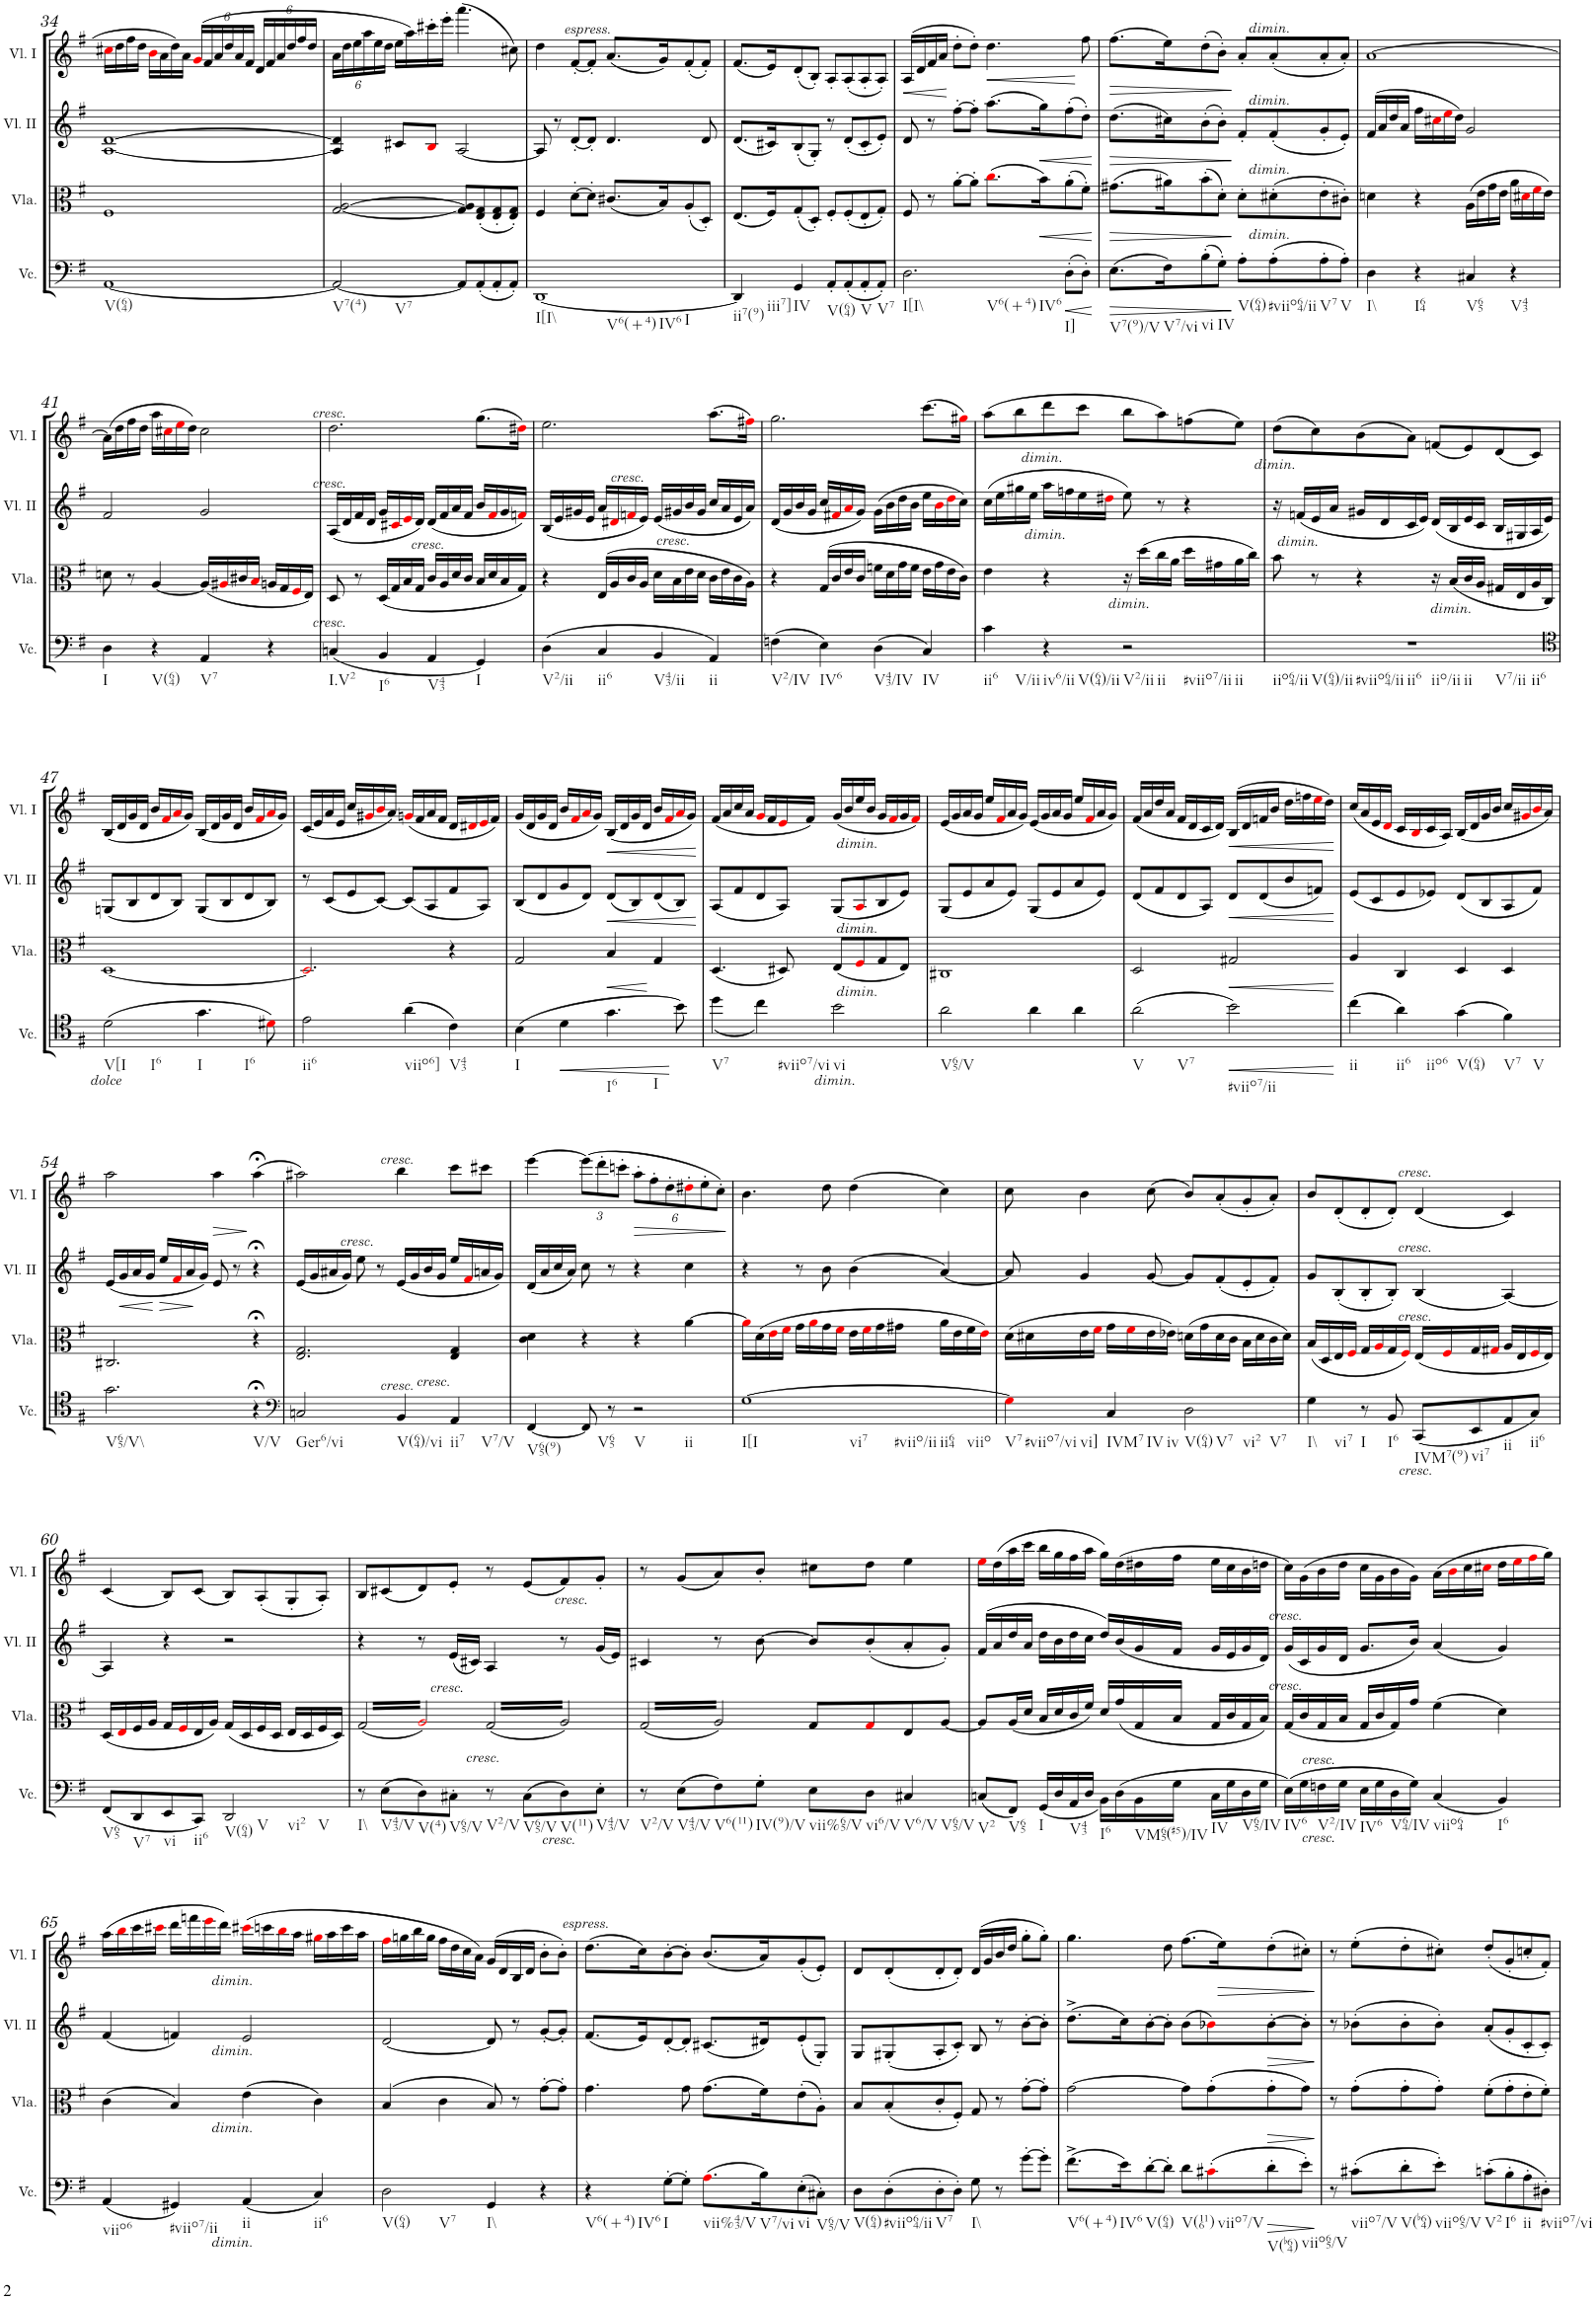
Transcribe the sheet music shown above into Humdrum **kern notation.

**kern	**dynam	**kern	**dynam	**kern	**dynam	**kern	**dynam
*part4	*part4	*part3	*part3	*part2	*part2	*part1	*part1
*staff4	*staff4	*staff3	*staff3	*staff2	*staff2	*staff1	*staff1
*I"Violoncello	*	*I"Viola	*	*I"Violine II	*	*I"Violine I	*
*I'Vc.	*	*I'Vla.	*	*I'Vl. II	*	*I'Vl. I	*
!!LO:PB:g=z
*clefF4	*	*clefC3	*	*clefG2	*	*clefG2	*
*k[f#]	*	*k[f#]	*	*k[f#]	*	*k[f#]	*
*M4/4	*	*M4/4	*	*M4/4	*	*M4/4	*
*met(c)	*	*met(c)	*	*met(c)	*	*met(c)	*
=34	=34	=34	=34	=34	=34	=34	=34
!LO:TX:b:t=V(64)	!	!	!	!	!	!	!
[1AA	.	1F#	.	[1A [1d	.	16cc#Xi\LL	.
.	.	.	.	.	.	16dd\	.
.	.	.	.	.	.	16ff#\	.
.	.	.	.	.	.	16dd\JJ	.
.	.	.	.	.	.	16bi\LL	.
.	.	.	.	.	.	16a\	.
.	.	.	.	.	.	16dd\	.
.	.	.	.	.	.	16a\JJ	.
*	*	*	*	*	*	*Xbrackettup	*
.	.	.	.	.	.	(>24gi/LL	.
.	.	.	.	.	.	24f#/	.
.	.	.	.	.	.	24a/	.
.	.	.	.	.	.	24dd/	.
.	.	.	.	.	.	24a/	.
.	.	.	.	.	.	24f#/JJ	.
.	.	.	.	.	.	24d/LL	.
.	.	.	.	.	.	24f#/	.
.	.	.	.	.	.	24a/	.
.	.	.	.	.	.	24dd/	.
.	.	.	.	.	.	24ff#/	.
.	.	.	.	.	.	24dd/JJ	.
=35	=35	=35	=35	=35	=35	=35	=35
!LO:TX:b:t=V7(4)	!	!	!	!	!	!	!
!LO:TX:b:t=V7	!	!	!	!	!	!	!
2AA/_	.	[2G/ [2A/	.	4A/] 4d/]	.	24a\LL	.
.	.	.	.	.	.	24dd\	.
.	.	.	.	.	.	24ee\	.
.	.	.	.	.	.	24aa\	.
.	.	.	.	.	.	24ee\	.
.	.	.	.	.	.	24dd\JJ	.
.	.	.	.	8c#X/L	.	16ee\LL	.
.	.	.	.	.	.	16aa\)	.
.	.	.	.	8Bi/J	.	16ccc#X'\	.
.	.	.	.	.	.	16eee'\JJ	.
8AA/L]	.	8G/] 8A/]L	.	[2A/	.	(4.aaa\	.
(8AA'/	.	(8E/' 8G/'	.	.	.	.	.
8AA'/	.	8E/' 8G/'	.	.	.	.	.
8AA'/J)	.	8E/' 8G/'J)	.	.	.	8cc#X\)	.
=36	=36	=36	=36	=36	=36	=36	=36
!LO:TX:b:t=I[I\\	!	!	!	!	!	!	!
!LO:TX:b:t=V6(+4)	!	!	!	!	!	!	!
!LO:TX:b:t=IV6	!	!	!	!	!	!	!
!LO:TX:b:t=I	!	!	!	!	!	!	!
[1DD	.	4F#/	.	8A/]	.	4dd\	.
.	.	.	.	8r	.	.	.
.	.	[8d'\L	.	[8d'/L	.	[8f#'/L	.
!	!	!	!	!	!	!LO:TX:a:i:t=espress.	!
.	.	8d'\J]	.	8d'/J]	.	8f#'/J]	.
.	.	(8.c#X/L	.	4.d/	.	(8.a/L	.
.	.	16B/K)	.	.	.	16g/K)	.
.	.	(8A'/	.	.	.	(8f#'/	.
.	.	8D'/J)	.	8d/	.	8f#'/J)	.
=37	=37	=37	=37	=37	=37	=37	=37
!LO:TX:b:t=ii7(9)	!	!	!	!	!	!	!
!LO:TX:b:t=iii7]	!	!	!	!	!	!	!
4DD/]	.	(8.E/L	.	(8.d/L	.	(8.f#/L	.
.	.	16F#/K)	.	16c#X/K)	.	16e/K)	.
!LO:TX:b:t=IV	!	!	!	!	!	!	!
4GG/	.	(8G'/	.	(8B'/	.	(8d'/	.
.	.	8D'/J)	.	8G'/J)	.	8B'/J)	.
!LO:TX:b:t=V(64)	!	!	!	!	!	!	!
8AA'/L	.	8F#'/L	.	8r	.	8A'/L	.
(8AA'/	.	(8F#'/	.	(8d'/L	.	(8A'/	.
!LO:TX:b:t=V	!	!	!	!	!	!	!
8AA'/	.	8E'/	.	8c#'/	.	8A'/	.
!LO:TX:b:t=V7	!	!	!	!	!	!	!
8AA'/J)	.	8G'/J)	.	8e'/J)	.	8A'/J)	.
=38	=38	=38	=38	=38	=38	=38	=38
!LO:TX:b:t=I[I\\	!	!	!	!	!	!	!
!LO:TX:b:t=V6(+4)	!	!	!	!	!	!	!
!LO:TX:b:t=IV6	!	!	!	!	!	!	!
!	!	!	!	!	!	!	!LO:HP:b
2.D\	.	8F#/	.	8d/	.	(16A/LL	<
.	.	.	.	.	.	16d/	.
.	.	8r	.	8r	.	16f#/	.
.	.	.	.	.	.	16a/JJ	.
.	.	[8a'\L	.	[8ff#'\L	.	8dd'\L	[
.	.	8a'\J]	.	8ff#'\J]	.	8dd'\J)	.
!	!	!	!	!	!	!	!LO:HP:b
.	.	(8.cci\L	.	(8.aa\L	.	4.dd\	<
!	!	!	!LO:HP:b	!	!LO:HP:b	!	!
.	.	16b\K)	<	16gg\K)	<	.	.
!LO:TX:b:t=I]	!	!	!	!	!	!	!
!	!LO:HP:b	!	!	!	!	!	!
(8D'\L	<	(8a'\	.	(8ff#'\	.	.	.
8D'\J)	.	8f#'\J)	.	8dd'\J)	.	8ff#\	[
.	[	.	[	.	[	.	.
=39	=39	=39	=39	=39	=39	=39	=39
!LO:TX:b:t=V7(9)/V	!	!	!	!	!	!	!
!	!LO:HP:b	!	!LO:HP:b	!	!LO:HP:b	!	!LO:HP:b
(8.E\L	>	(8.g#X\L	>	(8.dd\L	>	(8.ff#\L	>
!LO:TX:b:t=V7/vi	!	!	!	!	!	!	!
16F#\K)	.	16a#X\K)	.	16cc#X\K)	.	16ee\K)	.
!LO:TX:b:t=vi	!	!	!	!	!	!	!
(8B'\	.	(8b'\	.	(8b'\	.	(8dd'\	.
!LO:TX:b:t=IV	!	!	!	!	!	!	!
8G'\J)	.	8d'\J)	.	8b'\J)	.	8b'\J)	.
!LO:TX:b:t=V(64)	!	!	!	!	!	!	!
8A'\L	]	8d'\L	]	8f#'/L	]	8a'/L	]
!	!	!	!	!	!	!LO:TX:a:i:t=dimin.	!
!	!	!	!	!LO:TX:a:i:t=dimin.	!	!	!
!	!	!LO:TX:a:i:t=dimin.	!	!	!	!	!
!LO:TX:a:i:t=dimin.	!	!	!	!	!	!	!
!LO:TX:b:t=#viio64/ii	!	!	!	!	!	!	!
(8A'\	.	(8d#X'\	.	(8f#'/	.	(8a'/	.
!LO:TX:b:t=V7	!	!	!	!	!	!	!
8A'\	.	8e'\	.	8g'/	.	8a'/	.
!LO:TX:b:t=V	!	!	!	!	!	!	!
8A'\J)	.	8c#X'\J)	.	8e'/J)	.	8a'/J)	.
=40	=40	=40	=40	=40	=40	=40	=40
!LO:TX:b:t=I\\	!	!	!	!	!	!	!
4D\	.	4dn\	.	(16f#/LL	.	[1a	.
.	.	.	.	16a/	.	.	.
.	.	.	.	16dd/	.	.	.
.	.	.	.	16a/JJ	.	.	.
!LO:TX:b:t=I64	!	!	!	!	!	!	!
4r	.	4r	.	16ff#\LL	.	.	.
.	.	.	.	16cc#Xi\	.	.	.
.	.	.	.	16eei\	.	.	.
.	.	.	.	16dd\JJ)	.	.	.
!LO:TX:b:t=V65	!	!	!	!	!	!	!
4C#X/	.	(16A\LL	.	2g/	.	.	.
.	.	16e\	.	.	.	.	.
.	.	16g\	.	.	.	.	.
.	.	16e\JJ	.	.	.	.	.
!LO:TX:b:t=V43	!	!	!	!	!	!	!
4r	.	16a\LL	.	.	.	.	.
.	.	16d#Xi\	.	.	.	.	.
.	.	16f#i\	.	.	.	.	.
.	.	16e\JJ)	.	.	.	.	.
!!LO:LB:g=z
=41	=41	=41	=41	=41	=41	=41	=41
!LO:TX:b:t=I	!	!	!	!	!	!	!
4D\	.	8dn\	.	2f#/	.	(16a\LL]	.
.	.	.	.	.	.	16dd\	.
.	.	8r	.	.	.	16ff#\	.
.	.	.	.	.	.	16dd\JJ	.
!LO:TX:b:t=V(64)	!	!	!	!	!	!	!
4r	.	[4A/	.	.	.	16aa\LL	.
.	.	.	.	.	.	16cc#Xi\	.
.	.	.	.	.	.	16eei\	.
.	.	.	.	.	.	16dd\JJ)	.
!LO:TX:b:t=V7	!	!	!	!	!	!	!
4AA/	.	(16A/LL]	.	2g/	.	2cc#\	.
.	.	16A#Xi/	.	.	.	.	.
.	.	16c#X/	.	.	.	.	.
.	.	16Bi/JJ	.	.	.	.	.
4r	.	16An/LL	.	.	.	.	.
.	.	16G/	.	.	.	.	.
.	.	16F#i/	.	.	.	.	.
.	.	16E/JJ)	.	.	.	.	.
=42	=42	=42	=42	=42	=42	=42	=42
!	!	!	!	!	!	!LO:TX:a:i:t=cresc.	!
!	!	!	!	!LO:TX:a:i:t=cresc.	!	!	!
!LO:TX:a:i:t=cresc.	!	!	!	!	!	!	!
!LO:TX:b:t=I.V2	!	!	!	!	!	!	!
(4Cn/	.	8D/	.	(16A/LL	.	2.dd\	.
.	.	.	.	16d/	.	.	.
.	.	8r	.	16f#/	.	.	.
.	.	.	.	16d/JJ	.	.	.
!LO:TX:b:t=I6	!	!	!	!	!	!	!
4BB/	.	(16D/LL	.	16g/LL	.	.	.
.	.	16G/	.	16c#Xi/	.	.	.
.	.	16B/	.	16ei/	.	.	.
.	.	16G/JJ	.	16d/JJ)	.	.	.
!	!	!LO:TX:a:i:t=cresc.	!	!	!	!	!
!LO:TX:b:t=V43	!	!	!	!	!	!	!
4AA/	.	16c/LL	.	(16d/LL	.	.	.
.	.	16A/	.	16f#/	.	.	.
.	.	16d/	.	16a/	.	.	.
.	.	16c/JJ	.	16f#/JJ	.	.	.
!LO:TX:b:t=I	!	!	!	!	!	!	!
4GG/)	.	16B/LL	.	16b/LL	.	(8.gg\L	.
.	.	16d/	.	16f#i/	.	.	.
.	.	16B/	.	16g/	.	.	.
.	.	16G/JJ)	.	16fni/JJ)	.	16dd#Xi\Jk)	.
=43	=43	=43	=43	=43	=43	=43	=43
!LO:TX:b:t=V2/ii	!	!	!	!	!	!	!
(4D\	.	4r	.	(16B/LL	.	2.ee\	.
.	.	.	.	16e/	.	.	.
.	.	.	.	16g#X/	.	.	.
.	.	.	.	16e/JJ	.	.	.
!LO:TX:b:t=ii6	!	!	!	!	!	!	!
4C/	.	(16E/LL	.	16a/LL	.	.	.
.	.	16A/	.	16d#Xi/	.	.	.
!	!	!	!	!LO:TX:a:i:t=cresc.	!	!	!
.	.	16c/	.	16fni/	.	.	.
.	.	16A/JJ	.	16e/JJ)	.	.	.
!LO:TX:b:t=V43/ii	!	!	!	!	!	!	!
4BB/	.	16d\LL	.	(16e/LL	.	.	.
!	!	!LO:TX:a:i:t=cresc.	!	!	!	!	!
.	.	16B\	.	16g#X/	.	.	.
.	.	16e\	.	16b/	.	.	.
.	.	16d\JJ	.	16g#/JJ	.	.	.
!LO:TX:b:t=ii	!	!	!	!	!	!	!
4AA/)	.	16c\LL	.	16cc/LL	.	(8.aa\L	.
.	.	16e\	.	16a/	.	.	.
.	.	16c\	.	16e/	.	.	.
.	.	16A\JJ)	.	16a/JJ)	.	16ff#Xi\Jk)	.
=44	=44	=44	=44	=44	=44	=44	=44
!LO:TX:b:t=V2/IV	!	!	!	!	!	!	!
(4Fn\	.	4r	.	(16d/LL	.	2.gg\	.
.	.	.	.	16g/	.	.	.
.	.	.	.	16b/	.	.	.
.	.	.	.	16g/JJ	.	.	.
!LO:TX:b:t=IV6	!	!	!	!	!	!	!
4E\)	.	(16G/LL	.	16cc/LL	.	.	.
.	.	16c/	.	16f#Xi/	.	.	.
.	.	16e/	.	16ai/	.	.	.
.	.	16c/JJ	.	16g/JJ)	.	.	.
!LO:TX:b:t=V43/IV	!	!	!	!	!	!	!
(4D\	.	16fn\LL	.	(16g\LL	.	.	.
.	.	16d\	.	16b\	.	.	.
.	.	16g\	.	16dd\	.	.	.
.	.	16f\JJ	.	16b\JJ	.	.	.
!LO:TX:b:t=IV	!	!	!	!	!	!	!
4C/)	.	16e\LL	.	16ee\LL	.	(8.ccc\L	.
.	.	16g\	.	16bi\	.	.	.
.	.	16e\	.	16ddi\	.	.	.
.	.	16c\JJ)	.	16cc\JJ)	.	16gg#Xi\Jk)	.
=45	=45	=45	=45	=45	=45	=45	=45
!LO:TX:b:t=ii6	!	!	!	!	!	!	!
!LO:TX:b:t=V/ii	!	!	!	!	!	!	!
4c\	.	4e\	.	(16cc\LL	.	(8aa\L	.
.	.	.	.	16ee\	.	.	.
.	.	.	.	16gg#X\	.	8bb\	.
.	.	.	.	16ee\JJ	.	.	.
!	!	!	!	!	!	!LO:TX:b:i:t=dimin.	!
!	!	!	!	!LO:TX:b:i:t=dimin.	!	!	!
!LO:TX:b:t=iv6/ii	!	!	!	!	!	!	!
!LO:TX:b:t=V(64)/ii	!	!	!	!	!	!	!
4r	.	4r	.	16aa\LL	.	8ddd\	.
.	.	.	.	16ffn\	.	.	.
.	.	.	.	16ee\	.	8ccc\J	.
.	.	.	.	16dd#Xi\JJ	.	.	.
!LO:TX:b:t=V2/ii	!	!	!	!	!	!	!
!LO:TX:b:t=ii	!	!	!	!	!	!	!
!LO:TX:b:t=#viio7/ii	!	!	!	!	!	!	!
!LO:TX:b:t=ii	!	!	!	!	!	!	!
2r	.	16r	.	8ee\)	.	8bb\L	.
!	!	!LO:TX:b:i:t=dimin.	!	!	!	!	!
.	.	(16dd\LL	.	.	.	.	.
.	.	16cc\	.	8r	.	8aa\)	.
.	.	16a\JJ	.	.	.	.	.
.	.	16dd\LL	.	4r	.	(8ffn\	.
.	.	16g#X\	.	.	.	.	.
.	.	16a\	.	.	.	8ee\J)	.
.	.	16cc\JJ)	.	.	.	.	.
=46	=46	=46	=46	=46	=46	=46	=46
!	!	!	!	!	!	!LO:TX:b:i:t=dimin.	!
!LO:TX:b:t=iio64/ii	!	!	!	!	!	!	!
!LO:TX:b:t=V(64)/ii	!	!	!	!	!	!	!
!LO:TX:b:t=#viio64/ii	!	!	!	!	!	!	!
!LO:TX:b:t=ii6	!	!	!	!	!	!	!
!LO:TX:b:t=iio/ii	!	!	!	!	!	!	!
!LO:TX:b:t=ii	!	!	!	!	!	!	!
!LO:TX:b:t=V7/ii	!	!	!	!	!	!	!
!LO:TX:b:t=ii6	!	!	!	!	!	!	!
1r	.	8b\	.	16r	.	(8dd\L	.
!	!	!	!	!LO:TX:b:i:t=dimin.	!	!	!
.	.	.	.	(16fn/LL	.	.	.
.	.	8r	.	16e/	.	8cc\)	.
.	.	.	.	16a/JJ	.	.	.
.	.	4r	.	16g#X/LL	.	(8b\	.
.	.	.	.	16d/	.	.	.
.	.	.	.	16c/	.	8a\J)	.
.	.	.	.	16e/JJ)	.	.	.
.	.	16r	.	(16d/LL	.	(8fn/L	.
!	!	!LO:TX:b:i:t=dimin.	!	!	!	!	!
.	.	(16B/LL	.	16B/	.	.	.
.	.	16c/	.	16e/	.	8e/)	.
.	.	16A/JJ	.	16c/JJ	.	.	.
.	.	16G#X/LL	.	16B/LL	.	(8d/	.
.	.	16E/	.	16G#X/	.	.	.
.	.	16A/	.	16A/	.	8c/J)	.
.	.	16C/JJ)	.	16e/JJ)	.	.	.
!!LO:LB:g=z
=47	=47	=47	=47	=47	=47	=47	=47
*clefC4	*	*	*	*	*	*	*
!LO:TX:b:i:t=dolce	!	!	!	!	!	!	!
!LO:TX:b:t=V[I	!	!	!	!	!	!	!
!LO:TX:b:t=I6	!	!	!	!	!	!	!
(2d\	.	[1D	.	(8Gn/L	.	(16B/LL	.
.	.	.	.	.	.	16d/	.
.	.	.	.	8B/	.	16g/	.
.	.	.	.	.	.	16d/JJ	.
.	.	.	.	8d/	.	16b/LL	.
.	.	.	.	.	.	16f#i/	.
.	.	.	.	8B/J)	.	16ai/	.
.	.	.	.	.	.	16g/JJ)	.
!LO:TX:b:t=I	!	!	!	!	!	!	!
!LO:TX:b:t=I6	!	!	!	!	!	!	!
4.g\	.	.	.	(8G/L	.	(16B/LL	.
.	.	.	.	.	.	16d/	.
.	.	.	.	8B/	.	16g/	.
.	.	.	.	.	.	16d/JJ	.
.	.	.	.	8d/	.	16b/LL	.
.	.	.	.	.	.	16f#i/	.
8d#Xi\)	.	.	.	8B/J)	.	16ai/	.
.	.	.	.	.	.	16g/JJ)	.
=48	=48	=48	=48	=48	=48	=48	=48
!LO:TX:b:t=ii6	!	!	!	!	!	!	!
2e\	.	2.Di/]	.	8r	.	(16c/LL	.
.	.	.	.	.	.	16e/	.
.	.	.	.	(8c/L	.	16a/	.
.	.	.	.	.	.	16e/JJ	.
.	.	.	.	8e/	.	16cc/LL	.
.	.	.	.	.	.	16g#Xi/	.
.	.	.	.	[8c/J)	.	16bi/	.
.	.	.	.	.	.	16a/JJ)	.
!LO:TX:b:t=viio6]	!	!	!	!	!	!	!
(4a\	.	.	.	(8c/L]	.	(16gni/LL	.
.	.	.	.	.	.	16f#/	.
.	.	.	.	8A/	.	16a/	.
.	.	.	.	.	.	16f#/JJ	.
!LO:TX:b:t=V43	!	!	!	!	!	!	!
4c\)	.	4r	.	8f#/	.	16d/LL	.
.	.	.	.	.	.	16d#Xi/	.
.	.	.	.	8A/J)	.	16ei/	.
.	.	.	.	.	.	16f#/JJ)	.
=49	=49	=49	=49	=49	=49	=49	=49
!LO:TX:b:t=I	!	!	!	!	!	!	!
(4B\	.	2G/	.	(8B/L	.	(16g/LL	.
.	.	.	.	.	.	16d/	.
.	.	.	.	8d/	.	16g/	.
.	.	.	.	.	.	16d/JJ	.
!	!LO:HP:b	!	!	!	!	!	!
4d\	<	.	.	8g/	.	16b/LL	.
.	.	.	.	.	.	16f#i/	.
.	.	.	.	8d/J)	.	16ai/	.
.	.	.	.	.	.	16g/JJ)	.
!LO:TX:b:t=I6	!	!	!	!	!	!	!
!LO:TX:b:t=I	!	!	!	!	!	!	!
!	!	!	!LO:HP:b	!	!LO:HP:b	!	!LO:HP:b
4.g\	.	4B/	<	(8d/L	<	(16B/LL	<
.	.	.	.	.	.	16d/	.
.	.	.	.	8B/)	.	16g/	.
.	.	.	.	.	.	16d/JJ	.
.	.	4G/	[	(8d/	.	16b/LL	.
.	.	.	.	.	.	16f#i/	.
8b\)	[	.	.	8B/J)	.	16ai/	.
.	.	.	.	.	.	16g/JJ)	.
.	.	.	.	.	[	.	[
=50	=50	=50	=50	=50	=50	=50	=50
!LO:TX:b:t=V7	!	!	!	!	!	!	!
(<4dd\	.	(4.D/	.	(8A/L	.	(16f#/LL	.
.	.	.	.	.	.	16a/	.
.	.	.	.	8f#/	.	16cc/	.
.	.	.	.	.	.	16a/JJ	.
!LO:TX:b:t=#viio7/vi	!	!	!	!	!	!	!
4cc\)	.	.	.	8d/	.	16gi/LL	.
.	.	.	.	.	.	16f#/	.
.	.	8D#X/)	.	8A/J)	.	16ei/	.
.	.	.	.	.	.	16f#/JJ)	.
!LO:TX:b:i:t=dimin.	!	!	!	!	!	!	!
!LO:TX:b:t=vi	!	!	!	!	!	!	!
2b\	.	(8E/L	.	(8G/L	.	(16g/LL	.
.	.	.	.	.	.	16b/	.
!	!	!	!	!	!	!LO:TX:b:i:t=dimin.	!
!	!	!	!	!LO:TX:b:i:t=dimin.	!	!	!
!	!	!LO:TX:b:i:t=dimin.	!	!	!	!	!
.	.	8F#i/	.	8Ai/	.	16ee/	.
.	.	.	.	.	.	16b/JJ	.
.	.	8G/	.	8B/	.	16g/LL	.
.	.	.	.	.	.	16f#i/	.
.	.	8E/J)	.	8e/J)	.	16g/	.
.	.	.	.	.	.	16f#i/JJ)	.
=51	=51	=51	=51	=51	=51	=51	=51
!LO:TX:b:t=V65/V	!	!	!	!	!	!	!
2a\	.	1C#X	.	(8G/L	.	(16e/LL	.
.	.	.	.	.	.	16g/	.
.	.	.	.	8e/	.	16a/	.
.	.	.	.	.	.	16g/JJ	.
.	.	.	.	8a/	.	16ee/LL	.
.	.	.	.	.	.	16f#i/	.
.	.	.	.	8e/J)	.	16a/	.
.	.	.	.	.	.	16g/JJ)	.
4a\	.	.	.	(8G/L	.	(16e/LL	.
.	.	.	.	.	.	16g/	.
.	.	.	.	8e/	.	16a/	.
.	.	.	.	.	.	16g/JJ	.
4a\	.	.	.	8a/	.	16ee/LL	.
.	.	.	.	.	.	16f#i/	.
.	.	.	.	8e/J)	.	16a/	.
.	.	.	.	.	.	16g/JJ)	.
=52	=52	=52	=52	=52	=52	=52	=52
!LO:TX:b:t=V	!	!	!	!	!	!	!
!LO:TX:b:t=V7	!	!	!	!	!	!	!
(2a\	.	2D/	.	(8d/L	.	(16f#/LL	.
.	.	.	.	.	.	16a/	.
.	.	.	.	8f#/	.	16dd/	.
.	.	.	.	.	.	16a/JJ	.
.	.	.	.	8d/	.	16f#/LL	.
.	.	.	.	.	.	16d/	.
.	.	.	.	8A/J)	.	16c/	.
.	.	.	.	.	.	16d/JJ)	.
!LO:TX:b:t=#viio7/ii	!	!	!	!	!	!	!
!	!LO:HP:b	!	!LO:HP:b	!	!LO:HP:b	!	!LO:HP:b
2b\)	<	2G#X/	<	8d/L	<	(16B/LL	<
.	.	.	.	.	.	16d/	.
.	.	.	.	(8d/	.	16fn/	.
.	.	.	.	.	.	16b/JJ	.
.	.	.	.	8b/	.	16dd\LL	.
.	.	.	.	.	.	16ffn\	.
.	.	.	.	8fn/J)	.	16eei\	.
.	.	.	.	.	.	16dd\JJ)	.
.	[	.	[	.	[	.	[
=53	=53	=53	=53	=53	=53	=53	=53
!LO:TX:b:t=ii	!	!	!	!	!	!	!
(4cc\	.	4A/	.	(8e/L	.	(16cc/LL	.
.	.	.	.	.	.	16a/	.
.	.	.	.	8c/	.	16e/	.
.	.	.	.	.	.	16di/JJ	.
!LO:TX:b:t=ii6	!	!	!	!	!	!	!
!LO:TX:b:t=iio6	!	!	!	!	!	!	!
4a\)	.	4C/	.	8e/	.	16c/LL	.
.	.	.	.	.	.	16Bi/	.
.	.	.	.	8e-X/J)	.	16c/	.
.	.	.	.	.	.	16A/JJ)	.
!LO:TX:b:t=V(64)	!	!	!	!	!	!	!
(4g\	.	4D/	.	(8d/L	.	(16B/LL	.
.	.	.	.	.	.	16d/	.
.	.	.	.	8B/	.	16g/	.
.	.	.	.	.	.	16b/JJ	.
!LO:TX:b:t=V7	!	!	!	!	!	!	!
!LO:TX:b:t=V	!	!	!	!	!	!	!
4f#\)	.	4D/	.	8A/	.	16cc/LL	.
.	.	.	.	.	.	16g#Xi/	.
.	.	.	.	8f#/J)	.	16bi/	.
.	.	.	.	.	.	16a/JJ)	.
!!LO:LB:g=z
=54	=54	=54	=54	=54	=54	=54	=54
!LO:TX:b:t=V65/V\\	!	!	!	!	!	!	!
2.g\	.	2.C#X/	.	(16e/LL	.	2aa\	.
!	!	!	!	!	!LO:HP:b	!	!
.	.	.	.	16g/	<	.	.
.	.	.	.	16a/	.	.	.
.	.	.	.	16g/JJ	.	.	.
!	!	!	!	!	!LO:HP:n=1:b	!	!
.	.	.	.	16ee/LL	[ >	.	.
.	.	.	.	16f#i/	.	.	.
.	.	.	.	16a/	.	.	.
.	.	.	.	16g/JJ)	]	.	.
!	!	!	!	!	!	!	!LO:HP:b
.	.	.	.	8e/	.	4aa\	>
.	.	.	.	8r	.	.	.
!LO:TX:b:t=V/V	!	!	!	!	!	!	!
4r;<	.	4r;<	.	4r;<	.	(4aa;<\	]
=55	=55	=55	=55	=55	=55	=55	=55
*clefF4	*	*	*	*	*	*	*
!LO:TX:b:t=Ger6/vi	!	!	!	!	!	!	!
2Cn/	.	2.E/ 2.G/	.	(16e/LL	.	2aa#X\)	.
.	.	.	.	16g/	.	.	.
.	.	.	.	16a#X/	.	.	.
.	.	.	.	16g/JJ)	.	.	.
!	!	!	!	!LO:TX:a:i:t=cresc.	!	!	!
.	.	.	.	8ee\	.	.	.
.	.	.	.	8r	.	.	.
!	!	!	!	!	!	!LO:TX:a:i:t=cresc.	!
!LO:TX:a:i:t=cresc.	!	!	!	!	!	!	!
!LO:TX:b:t=V(64)/vi	!	!	!	!	!	!	!
4BB/	.	.	.	(16e/LL	.	4bb\	.
.	.	.	.	16g/	.	.	.
.	.	.	.	16b/	.	.	.
.	.	.	.	16g/JJ	.	.	.
!	!	!LO:TX:b:i:t=cresc.	!	!	!	!	!
!LO:TX:b:t=ii7	!	!	!	!	!	!	!
!LO:TX:b:t=V7/V	!	!	!	!	!	!	!
4AA/	.	4E/ 4G/	.	16ee/LL	.	8ccc\L	.
.	.	.	.	16f#i/	.	.	.
.	.	.	.	16an/	.	8ccc#X\J	.
.	.	.	.	16g/JJ)	.	.	.
=56	=56	=56	=56	=56	=56	=56	=56
!LO:TX:b:t=V65(9)	!	!	!	!	!	!	!
[4FF#/	.	4c\ 4d\	.	(16d/LL	.	[4eee\	.
.	.	.	.	16a/	.	.	.
.	.	.	.	16cc/	.	.	.
.	.	.	.	16a/JJ)	.	.	.
!LO:TX:b:t=V65	!	!	!	!	!	!	!
8FF#/]	.	4r	.	8cc\	.	(12eee\L]	.
.	.	.	.	.	.	12ddd'\	.
8r	.	.	.	8r	.	.	.
.	.	.	.	.	.	12cccn'\J	.
!LO:TX:b:t=V	!	!	!	!	!	!	!
!LO:TX:b:t=ii	!	!	!	!	!	!	!
!	!	!	!	!	!	!	!LO:HP:b
2r	.	4r	.	4r	.	12aa'\L	>
.	.	.	.	.	.	12ff#'\	.
.	.	.	.	.	.	12dd'\	.
.	.	[4a\	.	4cc\	.	12dd#X'i\	.
.	.	.	.	.	.	12ee'\	.
.	.	.	.	.	.	12cc'\J)	.
.	.	.	.	.	.	.	]
=57	=57	=57	=57	=57	=57	=57	=57
!LO:TX:b:t=I[I	!	!	!	!	!	!	!
!LO:TX:b:t=vi7	!	!	!	!	!	!	!
!LO:TX:b:t=#viio/ii	!	!	!	!	!	!	!
!LO:TX:b:t=ii64	!	!	!	!	!	!	!
!LO:TX:b:t=viio	!	!	!	!	!	!	!
[1G	.	16ai\LL]	.	4r	.	4.b\	.
.	.	(16d\	.	.	.	.	.
.	.	16ei\	.	.	.	.	.
.	.	16f#i\JJ	.	.	.	.	.
.	.	16g\LL	.	8r	.	.	.
.	.	16ai\	.	.	.	.	.
.	.	16g\	.	8b\	.	8dd\	.
.	.	16f#i\JJ	.	.	.	.	.
.	.	16e\LL	.	(4b\	.	(4dd\	.
.	.	16f#i\	.	.	.	.	.
.	.	16g\	.	.	.	.	.
.	.	16g#X\JJ	.	.	.	.	.
.	.	16a\LL	.	[4a/)	.	4cc\)	.
.	.	16e\	.	.	.	.	.
.	.	16f#\	.	.	.	.	.
.	.	16ei\JJ)	.	.	.	.	.
=58	=58	=58	=58	=58	=58	=58	=58
!LO:TX:b:t=V7	!	!	!	!	!	!	!
!LO:TX:b:t=#viio7/vi	!	!	!	!	!	!	!
!LO:TX:b:t=vi]	!	!	!	!	!	!	!
4Gi\]	.	(16d\LL	.	8a/]	.	8cc\	.
.	.	16d#X\	.	.	.	.	.
.	.	16e\	.	4g/	.	4b\	.
.	.	16f#i\JJ	.	.	.	.	.
!LO:TX:b:t=IVM7	!	!	!	!	!	!	!
!LO:TX:b:t=IV	!	!	!	!	!	!	!
!LO:TX:b:t=iv	!	!	!	!	!	!	!
4C/	.	16g\LL	.	.	.	.	.
.	.	16f#i\	.	.	.	.	.
.	.	16e\	.	[8g/	.	(8cc\	.
.	.	16e-X\JJ)	.	.	.	.	.
!LO:TX:b:t=V(64)	!	!	!	!	!	!	!
!LO:TX:b:t=V7	!	!	!	!	!	!	!
!LO:TX:b:t=vi2	!	!	!	!	!	!	!
!LO:TX:b:t=V7	!	!	!	!	!	!	!
2D\	.	(16dn\LL	.	8g/L]	.	8b/L)	.
.	.	16g\	.	.	.	.	.
.	.	16d\	.	(8f#'/	.	(8a'/	.
.	.	16c\JJ	.	.	.	.	.
.	.	16B\LL	.	8e'/	.	8g'/	.
.	.	16d\	.	.	.	.	.
.	.	16c\	.	8f#'/J)	.	8a'/J)	.
.	.	16d\JJ)	.	.	.	.	.
=59	=59	=59	=59	=59	=59	=59	=59
!LO:TX:b:t=I\\	!	!	!	!	!	!	!
!LO:TX:b:t=vi7	!	!	!	!	!	!	!
4G\	.	(16B/LL	.	8g/L	.	8b/L	.
.	.	16D/	.	.	.	.	.
.	.	16E/	.	(8B'/	.	(8d'/	.
.	.	16F#i/JJ	.	.	.	.	.
!LO:TX:b:t=I	!	!	!	!	!	!	!
8r	.	16G/LL	.	8B'/	.	8d'/	.
.	.	16Ai/	.	.	.	.	.
!LO:TX:b:t=I6	!	!	!	!	!	!	!
8BB/	.	16G/	.	8B'/J)	.	8d'/J)	.
.	.	16F#i/JJ)	.	.	.	.	.
!	!	!	!	!	!	!LO:TX:a:i:t=cresc.	!
!	!	!	!	!LO:TX:a:i:t=cresc.	!	!	!
!	!	!LO:TX:a:i:t=cresc.	!	!	!	!	!
!LO:TX:b:i:t=cresc.	!	!	!	!	!	!	!
!LO:TX:b:t=IVM7(9)	!	!	!	!	!	!	!
(8CC/L	.	(16E/LL	.	(4B/	.	(4d/	.
.	.	16F#i/	.	.	.	.	.
!LO:TX:b:t=vi7	!	!	!	!	!	!	!
8EE/	.	16G/	.	.	.	.	.
.	.	16G#Xi/JJ	.	.	.	.	.
!LO:TX:b:t=ii	!	!	!	!	!	!	!
8AA/	.	16A/LL	.	[4A/)	.	4c/)	.
.	.	16E/	.	.	.	.	.
!LO:TX:b:t=ii6	!	!	!	!	!	!	!
8C/J)	.	16F#i/	.	.	.	.	.
.	.	16E/JJ)	.	.	.	.	.
!!LO:LB:g=z
=60	=60	=60	=60	=60	=60	=60	=60
!LO:TX:b:t=V65	!	!	!	!	!	!	!
(8FF#/L	.	(16D/LL	.	4A/]	.	(4c/	.
.	.	16Ei/	.	.	.	.	.
!LO:TX:b:t=V7	!	!	!	!	!	!	!
8DD/	.	16F#/	.	.	.	.	.
.	.	16A/JJ	.	.	.	.	.
!LO:TX:b:t=vi	!	!	!	!	!	!	!
8EE/	.	16G/LL	.	4r	.	8B/L)	.
.	.	16F#i/	.	.	.	.	.
!LO:TX:b:t=ii6	!	!	!	!	!	!	!
8CC/J)	.	16E/	.	.	.	(8c/J	.
.	.	16A/JJ)	.	.	.	.	.
!LO:TX:b:t=V(64)	!	!	!	!	!	!	!
!LO:TX:b:t=V	!	!	!	!	!	!	!
!LO:TX:b:t=vi2	!	!	!	!	!	!	!
!LO:TX:b:t=V	!	!	!	!	!	!	!
2DD/	.	(16G/LL	.	2r	.	8B/L)	.
.	.	16D/	.	.	.	.	.
.	.	16F#/	.	.	.	(8A'/	.
.	.	16D/JJ	.	.	.	.	.
.	.	16E/LL	.	.	.	8G'/	.
.	.	16D/	.	.	.	.	.
.	.	16F#/	.	.	.	8A'/J)	.
.	.	16D/JJ)	.	.	.	.	.
=61	=61	=61	=61	=61	=61	=61	=61
!LO:TX:b:t=I\\	!	!	!	!	!	!	!
*	*	*tremolo	*	*	*	*	*
8r	.	(32G/LLL	.	4r	.	8B/L	.
.	.	32Ai/)	.	.	.	.	.
.	.	32G/	.	.	.	.	.
.	.	32Ai/)	.	.	.	.	.
!LO:TX:b:t=V43/V	!	!	!	!	!	!	!
(8E\L	.	32G/	.	.	.	(8c#X/	.
.	.	32Ai/)	.	.	.	.	.
.	.	32G/	.	.	.	.	.
.	.	32Ai/)	.	.	.	.	.
!LO:TX:b:t=V(4)	!	!	!	!	!	!	!
8D\)	.	32G/	.	8r	.	8d/)	.
.	.	32Ai/)	.	.	.	.	.
.	.	32G/	.	.	.	.	.
.	.	32Ai/)	.	.	.	.	.
!	!	!	!	!LO:TX:b:i:t=cresc.	!	!	!
!LO:TX:b:t=V65/V	!	!	!	!	!	!	!
8C#X'\J	.	32G/	.	(16e/LL	.	8e'/J	.
.	.	32Ai/)	.	.	.	.	.
.	.	32G/	.	16c#X/JJ)	.	.	.
.	.	32Ai/)JJJ	.	.	.	.	.
!	!	!LO:TX:b:i:t=cresc.	!	!	!	!	!
!LO:TX:b:t=V2/V	!	!	!	!	!	!	!
8r	.	(32G/LLL	.	4A/	.	8r	.
.	.	32A/)	.	.	.	.	.
.	.	32G/	.	.	.	.	.
.	.	32A/)	.	.	.	.	.
!	!	!	!	!	!	!LO:TX:b:i:t=cresc.	!
!LO:TX:b:t=V65/V	!	!	!	!	!	!	!
(8C#\L	.	32G/	.	.	.	(8e/L	.
.	.	32A/)	.	.	.	.	.
.	.	32G/	.	.	.	.	.
.	.	32A/)	.	.	.	.	.
!LO:TX:b:i:t=cresc.	!	!	!	!	!	!	!
!LO:TX:b:t=V(11)	!	!	!	!	!	!	!
8D\)	.	32G/	.	8r	.	8f#/)	.
.	.	32A/)	.	.	.	.	.
.	.	32G/	.	.	.	.	.
.	.	32A/)	.	.	.	.	.
!LO:TX:b:t=V43/V	!	!	!	!	!	!	!
8E'\J	.	32G/	.	(16g/LL	.	8g'/J	.
.	.	32A/)	.	.	.	.	.
.	.	32G/	.	16e/JJ)	.	.	.
.	.	32A/)JJJ	.	.	.	.	.
=62	=62	=62	=62	=62	=62	=62	=62
!LO:TX:b:t=V2/V	!	!	!	!	!	!	!
8r	.	(32G/LLL	.	4c#X/	.	8r	.
.	.	32A/)	.	.	.	.	.
.	.	32G/	.	.	.	.	.
.	.	32A/)	.	.	.	.	.
!LO:TX:b:t=V43/V	!	!	!	!	!	!	!
(8E\L	.	32G/	.	.	.	(8g/L	.
.	.	32A/)	.	.	.	.	.
.	.	32G/	.	.	.	.	.
.	.	32A/)	.	.	.	.	.
!LO:TX:b:t=V6(11)	!	!	!	!	!	!	!
8F#\)	.	32G/	.	8r	.	8a/)	.
.	.	32A/)	.	.	.	.	.
.	.	32G/	.	.	.	.	.
.	.	32A/)	.	.	.	.	.
!LO:TX:b:t=IV(9)/V	!	!	!	!	!	!	!
8G'\J	.	32G/	.	[8b\	.	8b'/J	.
.	.	32A/)	.	.	.	.	.
.	.	32G/	.	.	.	.	.
.	.	32A/)JJJ	.	.	.	.	.
*	*	*Xtremolo	*	*	*	*	*
!LO:TX:b:t=vii%65/V	!	!	!	!	!	!	!
8E\L	.	8G/L	.	8b/L]	.	8cc#X\L	.
.	.	.	.	.	.	.	.
.	.	.	.	.	.	.	.
.	.	.	.	.	.	.	.
!LO:TX:b:t=vi6/V	!	!	!	!	!	!	!
8D\J	.	8Gi/	.	(8b'/	.	8dd\J	.
.	.	.	.	.	.	.	.
.	.	.	.	.	.	.	.
.	.	.	.	.	.	.	.
!LO:TX:b:t=V6/V	!	!	!	!	!	!	!
!LO:TX:b:t=V65/V	!	!	!	!	!	!	!
4C#X/	.	8E/	.	8a'/	.	4ee\	.
.	.	[8A/J	.	8g'/J)	.	.	.
=63	=63	=63	=63	=63	=63	=63	=63
!LO:TX:b:t=V2	!	!	!	!	!	!	!
(8Cn/L	.	8A/L]	.	(16f#/LL	.	16eei\LL	.
.	.	.	.	16a/	.	(16dd\	.
!LO:TX:b:t=V65	!	!	!	!	!	!	!
8FF#/J)	.	(16A/L	.	16dd/	.	16aa\	.
.	.	16d/JJ	.	16a/JJ	.	16ccc\JJ	.
!LO:TX:b:t=I	!	!	!	!	!	!	!
(<16GG/LL	.	16B/LL	.	16dd\LL	.	16bb\LL	.
16D/	.	16d/	.	16b\	.	16gg\	.
!LO:TX:b:t=V43	!	!	!	!	!	!	!
16AA/	.	16c/	.	16dd\	.	16ff#\	.
16D/JJ	.	16f#/JJ)	.	16cc\JJ	.	16aa\JJ	.
!LO:TX:b:t=I6	!	!	!	!	!	!	!
16BB\LL)	.	16d/LL	.	16dd/LL)	.	16gg\LL)	.
(16D\	.	(16g/	.	(16b/	.	(16dd\	.
!LO:TX:b:t=VM65(#5)/IV	!	!	!	!	!	!	!
16BB\	.	16G/	.	16g/	.	16dd#X\	.
16G\JJ	.	16B/JJ	.	16f#/JJ	.	16ff#\JJ	.
!LO:TX:b:t=IV	!	!	!	!	!	!	!
16C\LL	.	16G/LL	.	16g/LL	.	16ee\LL	.
16G\	.	16c/	.	16e/	.	16cc\	.
!LO:TX:b:t=V65/IV	!	!	!	!	!	!	!
16D\	.	16G/	.	16g/	.	16b\	.
16G\JJ	.	16B/JJ)	.	16d/JJ)	.	16ddn\JJ	.
=64	=64	=64	=64	=64	=64	=64	=64
!	!	!	!	!	!	!LO:TX:b:i:t=cresc.	!
!	!	!	!	!LO:TX:b:i:t=cresc.	!	!	!
!LO:TX:b:t=IV6	!	!	!	!	!	!	!
(16E\LL)	.	(16G/LL	.	(16g/LL	.	16cc\LL)	.
16G\	.	16c/	.	16c/	.	(16g\	.
!	!	!LO:TX:b:i:t=cresc.	!	!	!	!	!
!LO:TX:b:i:t=cresc.	!	!	!	!	!	!	!
!LO:TX:b:t=V2/IV	!	!	!	!	!	!	!
16Fn\	.	16G/	.	16g/	.	16b\	.
16G\JJ	.	16B/JJ	.	16d/JJ	.	16dd\JJ	.
!LO:TX:b:t=IV6	!	!	!	!	!	!	!
16E\LL	.	16G/LL	.	8.g/L	.	16cc\LL	.
16G\	.	16c/	.	.	.	16g\	.
!LO:TX:b:t=V64/IV	!	!	!	!	!	!	!
16D\	.	16G/)	.	.	.	16b\	.
16G\JJ)	.	16g/JJ	.	16b/Jk)	.	16g\JJ)	.
!LO:TX:b:t=viio64	!	!	!	!	!	!	!
(4C/	.	(4f#\	.	(4a/	.	(16a\LL	.
.	.	.	.	.	.	16bi\	.
.	.	.	.	.	.	16cc\	.
.	.	.	.	.	.	16cc#Xi\JJ	.
!LO:TX:b:t=I6	!	!	!	!	!	!	!
4BB/)	.	4d\)	.	4g/)	.	16dd\LL	.
.	.	.	.	.	.	16eei\	.
.	.	.	.	.	.	16ff#i\	.
.	.	.	.	.	.	16gg\JJ)	.
!!LO:LB:g=z
=65	=65	=65	=65	=65	=65	=65	=65
!LO:TX:b:t=viio6	!	!	!	!	!	!	!
(4AA/	.	(4c\	.	(4f#/	.	(16aa\LL	.
.	.	.	.	.	.	16bbi\	.
.	.	.	.	.	.	16ccc\	.
.	.	.	.	.	.	16ccc#Xi\JJ	.
!LO:TX:b:t=#viio7/ii	!	!	!	!	!	!	!
4GG#X/)	.	4B/)	.	4fn/)	.	16ddd\LL	.
.	.	.	.	.	.	16fffn\	.
.	.	.	.	.	.	16eeei\	.
.	.	.	.	.	.	16ddd\JJ)	.
!	!	!	!	!	!	!LO:TX:b:i:t=dimin.	!
!	!	!	!	!LO:TX:b:i:t=dimin.	!	!	!
!	!	!LO:TX:b:i:t=dimin.	!	!	!	!	!
!LO:TX:b:i:t=dimin.	!	!	!	!	!	!	!
!LO:TX:b:t=ii	!	!	!	!	!	!	!
(4AA/	.	(4e\	.	2e/	.	(16ccc#Xi\LL	.
.	.	.	.	.	.	16cccn\	.
.	.	.	.	.	.	16bbi\	.
.	.	.	.	.	.	16aa\JJ	.
!LO:TX:b:t=ii6	!	!	!	!	!	!	!
4C/)	.	4c\)	.	.	.	16gg#Xi\LL	.
.	.	.	.	.	.	16aa\	.
.	.	.	.	.	.	16ccc\	.
.	.	.	.	.	.	16aa\JJ	.
=66	=66	=66	=66	=66	=66	=66	=66
!LO:TX:b:t=V(64)	!	!	!	!	!	!	!
!LO:TX:b:t=V7	!	!	!	!	!	!	!
2D\	.	(4B/	.	[2d/	.	16ff#i\LL	.
.	.	.	.	.	.	16ggn\	.
.	.	.	.	.	.	16bb\	.
.	.	.	.	.	.	16gg\JJ	.
.	.	4c\	.	.	.	16ff#\LL	.
.	.	.	.	.	.	16dd\	.
.	.	.	.	.	.	16cc\	.
.	.	.	.	.	.	16a\JJ)	.
!LO:TX:b:t=I\\	!	!	!	!	!	!	!
4GG/	.	8B/)	.	8d/]	.	(16g/LL	.
.	.	.	.	.	.	16d/	.
.	.	8r	.	8r	.	16B/	.
.	.	.	.	.	.	16d/JJ	.
4r	.	[8g'\L	.	[8g'/L	.	8b'\L	.
.	.	8g'\J]	.	8g'/J]	.	8b'\J)	.
=67	=67	=67	=67	=67	=67	=67	=67
!	!	!	!	!	!	!LO:TX:a:i:t=espress.	!
!LO:TX:b:t=V6(+4)	!	!	!	!	!	!	!
!LO:TX:b:t=IV6	!	!	!	!	!	!	!
4r	.	4.g\	.	(8.f#/L	.	(8.dd\L	.
.	.	.	.	16e/K)	.	16cc\K)	.
!LO:TX:b:t=I	!	!	!	!	!	!	!
[8G'\L	.	.	.	[8d'/	.	[8b'\	.
8G'\J]	.	8g\	.	8d'/J]	.	8b'\J]	.
!LO:TX:b:t=vii%43/V	!	!	!	!	!	!	!
(8.Ai\L	.	(8.g\L	.	(8.c#X/L	.	(8.b/L	.
!LO:TX:b:t=V7/vi	!	!	!	!	!	!	!
16B\K)	.	16f#\K)	.	16d#X/K)	.	16a/K)	.
!LO:TX:b:t=vi	!	!	!	!	!	!	!
(8E'\	.	(8e'\	.	(8e'/	.	(8g'/	.
!LO:TX:b:t=V65/V	!	!	!	!	!	!	!
8C#X'\J)	.	8A'\J)	.	8G'/J)	.	8e'/J)	.
=68	=68	=68	=68	=68	=68	=68	=68
!LO:TX:b:t=V(64)	!	!	!	!	!	!	!
8D\L	.	8B/L	.	8G/L	.	8d/L	.
!LO:TX:b:t=#viio64/ii	!	!	!	!	!	!	!
(8D'\	.	(8B'/	.	(8G#X'/	.	(8d'/	.
!LO:TX:b:t=V7	!	!	!	!	!	!	!
8D'\	.	8c'/	.	8A'/	.	8d'/	.
8D'\J)	.	8F#'/J)	.	8c'/J)	.	8d'/J)	.
!LO:TX:b:t=I\\	!	!	!	!	!	!	!
8G\	.	8G/	.	8B/	.	(16d/LL	.
.	.	.	.	.	.	16g/	.
8r	.	8r	.	8r	.	16b/	.
.	.	.	.	.	.	16dd/JJ	.
[8g'\L	.	[8g'\L	.	[8b'\L	.	8gg'\L	.
8g'\J]	.	8g'\J]	.	8b'\J]	.	8gg'\J)	.
=69	=69	=69	=69	=69	=69	=69	=69
!LO:TX:b:t=V6(+4)	!	!	!	!	!	!	!
(8.f#^\L	.	[2g\	.	(8.dd^\L	.	4.gg\	.
!LO:TX:b:t=IV6	!	!	!	!	!	!	!
16e\K)	.	.	.	16cc\K)	.	.	.
!LO:TX:b:t=V(64)	!	!	!	!	!	!	!
[8d'\	.	.	.	[8b'\	.	.	.
8d'\J]	.	.	.	8b'\J]	.	8dd\	.
!LO:TX:b:t=V(116)	!	!	!	!	!	!	!
8d\L	.	8g\L]	.	(8b\L	.	(8.ff#\L	.
!LO:TX:b:t=viio7/V	!	!	!	!	!	!	!
(8c#X'i\	.	(8g'\	.	8b-Xi\)	.	.	.
!	!	!	!	!	!	!	!LO:HP:b
.	.	.	.	.	.	16ee\K)	>
!LO:TX:b:t=V(b64)	!	!	!	!	!	!	!
!	!LO:HP:b	!	!LO:HP:b	!	!LO:HP:b	!	!
8d'\	>	8g'\	>	[8b-'\	>	(8dd'\	.
!LO:TX:b:t=viio65/V	!	!	!	!	!	!	!
8e'\J)	.	8g\J)	.	8b-'\J]	.	8cc#X'\J)	.
.	]	.	]	.	]	.	]
=70	=70	=70	=70	=70	=70	=70	=70
8r	.	8r	.	8r	.	8r	.
!LO:TX:b:t=viio7/V	!	!	!	!	!	!	!
(8c#X'\L	.	(8g'\L	.	(8b-X'\L	.	(8ee'\L	.
!LO:TX:b:t=V(b64)	!	!	!	!	!	!	!
8d'\	.	8g'\	.	8b-'\	.	8dd'\	.
!LO:TX:b:t=viio65/V	!	!	!	!	!	!	!
8e'\J)	.	8g'\J)	.	8b-'\J)	.	8cc#X'\J)	.
!LO:TX:b:t=V2	!	!	!	!	!	!	!
(8cn'\L	.	(8f#'\L	.	(8a'/L	.	(8dd'/L	.
!LO:TX:b:t=I6	!	!	!	!	!	!	!
8B'\	.	8g'\	.	8g'/	.	8g'/	.
!LO:TX:b:t=ii	!	!	!	!	!	!	!
8A'\	.	8e'\	.	8c'/	.	8ccn'/	.
!LO:TX:b:t=#viio7/vi	!	!	!	!	!	!	!
8D#X'\J)	.	8f#'\J)	.	8c'/J)	.	8f#'/J)	.
=	=	=	=	=	=	=	=
*-	*-	*-	*-	*-	*-	*-	*-
